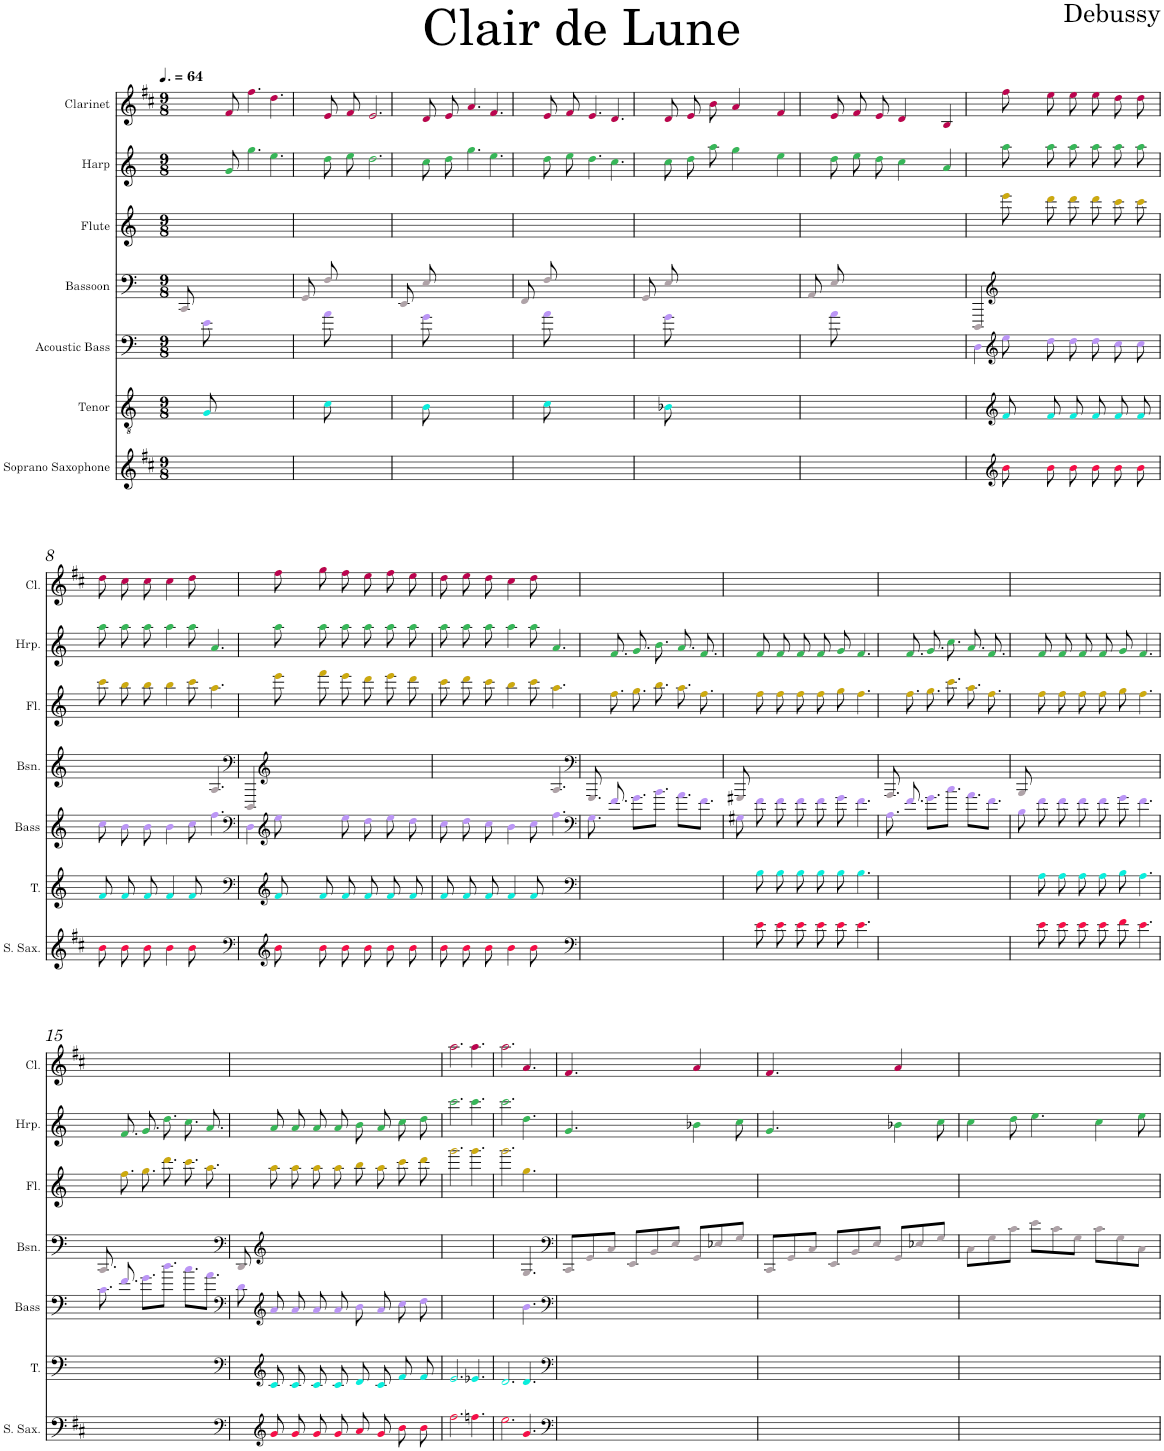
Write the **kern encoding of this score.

**kern	**kern	**kern	**kern	**kern	**kern	**kern
*part7	*part6	*part5	*part4	*part3	*part2	*part1
*staff7	*staff6	*staff5	*staff4	*staff3	*staff2	*staff1
*I"Soprano Saxophone	*I"Tenor	*I"Acoustic Bass	*I"Bassoon	*I"Flute	*I"Harp	*I"Clarinet
*I'S. Sax.	*I'T.	*I'Bass	*I'Bsn.	*I'Fl.	*I'Hrp.	*I'Cl.
*clefG2	*clefGv2	*clefF4	*clefF4	*clefG2	*clefG2	*clefG2
*Trd1c2	*	*Trd7c12	*	*	*	*Trd1c2
*k[f#c#]	*k[]	*k[]	*k[]	*k[]	*k[]	*k[f#c#]
*M9/8	*M9/8	*M9/8	*M9/8	*M9/8	*M9/8	*M9/8
*MM96	*MM96	*MM96	*MM96	*MM96	*MM96	*MM96
=1	=1	=1	=1	=1	=1	=1
1ryy	8ryy	8ryy	8CCi/	1ryy	4ryy	4ryy
.	8Gj/	8eZ\	1ryy	.	.	.
.	2..ryy	2..ryy	.	.	8gV/	8f#N/
.	.	.	.	.	4.ggV\	4.ff#N\
.	.	.	.	.	4.eeV\	4.ddN\
8ryy	.	.	.	8ryy	.	.
=2	=2	=2	=2	=2	=2	=2
1ryy	8ryy	8ryy	8GGi/	1ryy	8ryy	8ryy
.	8cj\	8aZ\	8Fi/	.	8ddV\L	8eN/L
.	2..ryy	2..ryy	2..ryy	.	8eeV\J	8f#N/J
.	.	.	.	.	2.ddV\	2.eN/
8ryy	.	.	.	8ryy	.	.
=3	=3	=3	=3	=3	=3	=3
1ryy	8ryy	8ryy	8EEi/	1ryy	8ryy	8ryy
.	8Bj\	8gZ\	8Ei/	.	8ccV\L	8dN/L
.	2..ryy	2..ryy	2..ryy	.	8ddV\J	8eN/J
.	.	.	.	.	4.ggV\	4.aN/
.	.	.	.	.	4.eeV\	4.f#N/
8ryy	.	.	.	8ryy	.	.
=4	=4	=4	=4	=4	=4	=4
1ryy	8ryy	8ryy	8FFi/	1ryy	8ryy	8ryy
.	8cj\	8aZ\	8Fi/	.	8ddV\L	8eN/L
.	2..ryy	2..ryy	2..ryy	.	8eeV\J	8f#N/J
.	.	.	.	.	4.ddV\	4.eN/
.	.	.	.	.	4.ccV\	4.dN/
8ryy	.	.	.	8ryy	.	.
=5	=5	=5	=5	=5	=5	=5
1ryy	8ryy	8ryy	8GGi/	1ryy	8ryy	8ryy
.	8B-Xj\	8gZ\	8Ei/	.	8ccV\L	8dN/L
.	2..ryy	2..ryy	2..ryy	.	8ddV\J	8eN/J
.	.	.	.	.	8aaV\	8bN\
.	.	.	.	.	4ggV\	4aN/
.	.	.	.	.	8ryy	8ryy
.	.	.	.	.	4eeV\	4f#N/
8ryy	.	.	.	8ryy	.	.
=6	=6	=6	=6	=6	=6	=6
1ryy	1ryy	8ryy	8AAi/	1ryy	8ryy	8ryy
.	.	8aZ\	8Ei/	.	8ddV\L	8eN/L
.	.	2..ryy	2..ryy	.	8eeV\J	8f#N/J
.	.	.	.	.	8ddV\	8eN/
.	.	.	.	.	4ccV\	4dN/
.	.	.	.	.	8ryy	8ryy
.	.	.	.	.	4aV/	4BN/
8ryy	8ryy	.	.	8ryy	.	.
=7	=7	=7	=7	=7	=7	=7
4ryy	4ryy	4DZ\	4DDDi/	4ryy	4ryy	4ryy
*clefG2	*clefG2	*clefG2	*clefG2	*	*	*
8bl\	8fj/	8eeZ\	2..ryy	8eee!\	8aaV\	8ff#N\
8ryy	8ryy	8ryy	.	8ryy	8ryy	8ryy
8bl\L	8fj/L	8ddZ\	.	8ddd!\L	8aaV\L	8eeN\L
8bl\J	8fj/J	8ddZ\	.	8ddd!\J	8aaV\J	8eeN\J
8bl\L	8fj/L	8ddZ\	.	8ddd!\L	8aaV\L	8eeN\L
8bl\	8fj/	8ccZ\	.	8ccc!\	8aaV\	8ddN\
8bl\J	8fj/J	8ccZ\	.	8ccc!\J	8aaV\J	8ddN\J
!!LO:LB:g=z
=8	=8	=8	=8	=8	=8	=8
8bl\L	8fj/L	8ccZ\	2.ryy	8ccc!\L	8aaV\L	8ddN\L
8bl\	8fj/	8bZ\	.	8bb!\	8aaV\	8cc#N\
8bl\J	8fj/J	8bZ\	.	8bb!\J	8aaV\J	8cc#N\J
4bl\	4fj/	4bZ\	.	4bb!\	4aaV\	4cc#N\
8bl\	8fj/	8ccZ\	.	8ccc!\	8aaV\	8ddN\
4.ryy	4.ryy	4.ffZ\	4.Ai/	4.aa!\	4.aV/	4.ryy
=9	=9	=9	=9	=9	=9	=9
*clefF4	*clefF4	*clefF4	*clefF4	*	*	*
4ryy	4ryy	4DZ\	4DDDi/	4ryy	4ryy	4ryy
*clefG2	*clefG2	*clefG2	*clefG2	*	*	*
8bl\	8fj/	8eeZ\	2..ryy	8eee!\	8aaV\	8ff#N\
8ryy	8ryy	4ryy	.	8ryy	8ryy	8ryy
8bl\L	8fj/L	.	.	8fff!\L	8aaV\L	8ggN\L
8bl\J	8fj/J	8eeZ\	.	8eee!\J	8aaV\J	8ff#N\J
8bl\L	8fj/L	8ddZ\	.	8ddd!\L	8aaV\L	8eeN\L
8bl\	8fj/	8eeZ\	.	8eee!\	8aaV\	8ff#N\
8bl\J	8fj/J	8ddZ\	.	8ddd!\J	8aaV\J	8eeN\J
=10	=10	=10	=10	=10	=10	=10
8bl\L	8fj/L	8ccZ\	2.ryy	8ccc!\L	8aaV\L	8ddN\L
8bl\	8fj/	8ddZ\	.	8ddd!\	8aaV\	8eeN\
8bl\J	8fj/J	8ccZ\	.	8ccc!\J	8aaV\J	8ddN\J
4bl\	4fj/	4bZ\	.	4bb!\	4aaV\	4cc#N\
8bl\	8fj/	8ccZ\	.	8ccc!\	8aaV\	8ddN\
4.ryy	4.ryy	4.ffZ\	4.Ai/	4.aa!\	4.aV/	4.ryy
=11	=11	=11	=11	=11	=11	=11
*clefF4	*clefF4	*clefF4	*clefF4	*	*	*
1ryy	1ryy	8.GZ\	8.GGGi/	8.ryy	8.ryy	1ryy
.	.	8.fZ/	2...ryy	8.ff!\	8.fV/	.
.	.	8.gZ\L	.	8.gg!\L	8.gV/L	.
.	.	8.bZ\J	.	8.bb!\J	8.bV/J	.
.	.	8.aZ\L	.	8.aa!\L	8.aV/L	.
.	.	8.fZ\J	.	8.ff!\J	8.fV/J	.
8ryy	8ryy	.	.	.	.	8ryy
=12	=12	=12	=12	=12	=12	=12
8ryy	8ryy	8G#XZ\	8GGG#Xi/	8ryy	8ryy	1ryy
8el\L	8Bj\L	8fZ\	1ryy	8ff!\L	8fV/L	.
8el\J	8Bj\J	8fZ\	.	8ff!\J	8fV/J	.
8el\L	8Bj\L	8fZ\	.	8ff!\L	8fV/L	.
8el\	8Bj\	8fZ\	.	8ff!\	8fV/	.
8el\J	8Bj\J	8gZ\	.	8gg!\J	8gV/J	.
4.el\	4.Bj\	4.fZ\	.	4.ff!\	4.fV/	.
.	.	.	.	.	.	8ryy
=13	=13	=13	=13	=13	=13	=13
1ryy	1ryy	8.AZ\	8.AAAi/	8.ryy	8.ryy	1ryy
.	.	8.fZ/	2...ryy	8.ff!\	8.fV/	.
.	.	8.gZ\L	.	8.gg!\L	8.gV/L	.
.	.	8.ccZ\J	.	8.ccc!\J	8.ccV/J	.
.	.	8.aZ\L	.	8.aa!\L	8.aV/L	.
.	.	8.fZ\J	.	8.ff!\J	8.fV/J	.
8ryy	8ryy	.	.	.	.	8ryy
=14	=14	=14	=14	=14	=14	=14
8ryy	8ryy	8BZ\	8BBBi/	8ryy	8ryy	1ryy
8el\L	8Aj\L	8fZ\	1ryy	8ff!\L	8fV/L	.
8el\J	8Aj\J	8fZ\	.	8ff!\J	8fV/J	.
8el\L	8Aj\L	8fZ\	.	8ff!\L	8fV/L	.
8el\	8Aj\	8fZ\	.	8ff!\	8fV/	.
8f#l\J	8Bj\J	8gZ\	.	8gg!\J	8gV/J	.
4.el\	4.Aj\	4.fZ\	.	4.ff!\	4.fV/	.
.	.	.	.	.	.	8ryy
!!LO:LB:g=z
=15	=15	=15	=15	=15	=15	=15
1ryy	1ryy	8.cZ\	8.CCi/	8.ryy	8.ryy	1ryy
.	.	8.fZ/	2...ryy	8.ff!\	8.fV/	.
.	.	8.gZ\L	.	8.gg!\L	8.gV\L	.
.	.	8.ddZ\J	.	8.ddd!\J	8.ddV\J	.
.	.	8.ccZ\L	.	8.ccc!\L	8.ccV\L	.
.	.	8.aZ\J	.	8.aa!\J	8.aV\J	.
8ryy	8ryy	.	.	.	.	8ryy
=16	=16	=16	=16	=16	=16	=16
*clefF4	*clefF4	*clefF4	*clefF4	*	*	*
8ryy	8ryy	8dZ\	8DDi/	8ryy	8ryy	1ryy
*clefG2	*clefG2	*clefG2	*clefG2	*	*	*
8gl/L	8cj/L	8aZ/	1ryy	8aa!\L	8aV/L	.
8gl/J	8cj/J	8aZ/	.	8aa!\J	8aV/J	.
8gl/L	8cj/L	8aZ/	.	8aa!\L	8aV/L	.
8gl/	8cj/	8aZ/	.	8aa!\	8aV/	.
8al/J	8dj/J	8bZ\	.	8bb!\J	8bV/J	.
8gl/L	8cj/L	8aZ/	.	8aa!\L	8aV\L	.
8bl/	8fj/	8ccZ\	.	8ccc!\	8ccV\	.
8bl/J	8fj/J	8ddZ\	.	8ddd!\J	8ddV\J	8ryy
=17	=17	=17	=17	=17	=17	=17
2.ff#l\	2.ej/	1ryy	1ryy	2.ggg!\	2.cccV\	2.aaN\
4.ffnl\	4.e-Xj/	.	.	4.ggg!\	4.cccV\	4.aaN\
.	.	8ryy	8ryy	.	.	.
=18	=18	=18	=18	=18	=18	=18
2.eel\	2.dj/	2.ryy	2.ryy	2.ggg!\	2.cccV\	2.aaN\
4.gl/	4.dj/	4.bZ\	4.Gi/	4.gg!\	4.ddV\	4.aN/
=19	=19	=19	=19	=19	=19	=19
*clefF4	*clefF4	*clefF4	*clefF4	*	*	*
1ryy	1ryy	1ryy	8CCi/L	1ryy	4.gV/	4.f#N/
.	.	.	8GGi/	.	.	.
.	.	.	8Ci/J	.	.	.
.	.	.	8EEi/L	.	4.ryy	4.ryy
.	.	.	8BBi/	.	.	.
.	.	.	8Ei/J	.	.	.
.	.	.	8GGi/L	.	4b-XV\	4aN/
.	.	.	8E-Xi/	.	.	.
8ryy	8ryy	8ryy	8Gi/J	8ryy	8ccV\	8ryy
=20	=20	=20	=20	=20	=20	=20
1ryy	1ryy	1ryy	8CCi/L	1ryy	4.gV/	4.f#N/
.	.	.	8GGi/	.	.	.
.	.	.	8Ci/J	.	.	.
.	.	.	8EEi/L	.	4.ryy	4.ryy
.	.	.	8BBi/	.	.	.
.	.	.	8Ei/J	.	.	.
.	.	.	8GGi/L	.	4b-XV\	4aN/
.	.	.	8E-Xi/	.	.	.
8ryy	8ryy	8ryy	8Gi/J	8ryy	8ccV\	8ryy
=21	=21	=21	=21	=21	=21	=21
1ryy	1ryy	1ryy	8Ci\L	1ryy	4ccV\	1ryy
.	.	.	8Gi\	.	.	.
.	.	.	8ci\J	.	8ddV\	.
.	.	.	8ei\L	.	4.eeV\	.
.	.	.	8ci\	.	.	.
.	.	.	8Gi\J	.	.	.
.	.	.	8ci\L	.	4ccV\	.
.	.	.	8Gi\	.	.	.
8ryy	8ryy	8ryy	8Ci\J	8ryy	8eeV\	8ryy
=	=	=	=	=	=	=
*-	*-	*-	*-	*-	*-	*-
